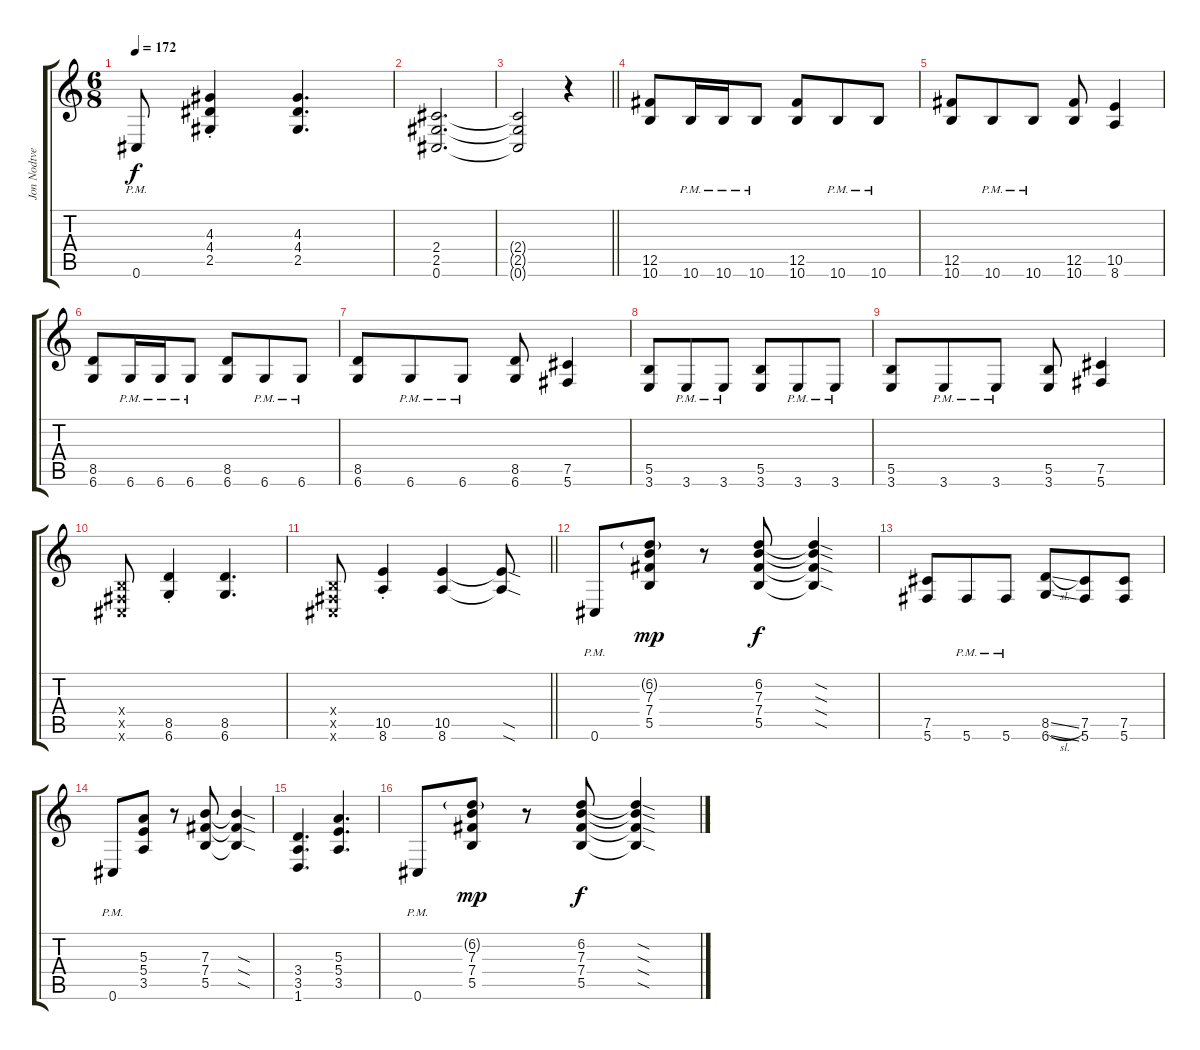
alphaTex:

\track ("Jon Nodtveidt" "Jon Nodtve") {instrument distortionguitar}
\staff {score tabs}
\tuning (Db4 Ab3 E3 B2 Gb2 Db2) {hide}
\ts (6 8)
\tempo 172
\clef g2
\ks c
0.6{pm}.8{dy f} (4.3{st} 4.4{st} 2.5{st}).4 (4.3 4.4 2.5).4{d} |
(2.4 2.5 0.6).2{d} |
\barLineRight lightlight
(2.4{t} 2.5{t} 0.6{t}).2 r.4 |
(12.5 10.6).8 10.6{pm}.16 10.6{pm}.16 10.6{pm}.8 (12.5 10.6).8 10.6{pm}.8 10.6{pm}.8 |
(12.5 10.6).8 10.6{pm}.8 10.6{pm}.8 (12.5 10.6).8 (10.5 8.6).4 |
(8.5 6.6).8 6.6{pm}.16 6.6{pm}.16 6.6{pm}.8 (8.5 6.6).8 6.6{pm}.8 6.6{pm}.8 |
(8.5 6.6).8 6.6{pm}.8 6.6{pm}.8 (8.5 6.6).8 (7.5 5.6).4 |
(5.5 3.6).8 3.6{pm}.8 3.6{pm}.8 (5.5 3.6).8 3.6{pm}.8 3.6{pm}.8 |
(5.5 3.6).8 3.6{pm}.8 3.6{pm}.8 (5.5 3.6).8 (7.5 5.6).4 |
(0.4{x} 0.5{x} 0.6{x}).8 (8.5{st} 6.6{st}).4 (8.5 6.6).4{d} |
\barLineRight lightlight
(0.4{x} 0.5{x} 0.6{x}).8 (10.5{st} 8.6{st}).4 (10.5 8.6).4 (10.5{sod t} 8.6{sod t}).8 |
0.6{pm}.8 (6.2{g} 7.3 7.4 5.5).8{dy mp} r.8 (6.2 7.3 7.4 5.5).8{dy f} (6.2{sod t} 7.3{sod t} 7.4{sod t} 5.5{sod t}).4 |
(7.5 5.6).8 5.6{pm}.8 5.6{pm}.8 (8.5{sl} 6.6{ss}).8 (7.5 5.6).8 (7.5 5.6).8 |
0.6{pm}.8 (5.3 5.4 3.5).8 r.8 (7.3 7.4 5.5).8 (7.3{sod t} 7.4{sod t} 5.5{sod t}).4 |
(3.4 3.5 1.6).4{d} (5.3 5.4 3.5).4{d} |
0.6{pm}.8 (6.2{g} 7.3 7.4 5.5).8{dy mp} r.8 (6.2 7.3 7.4 5.5).8{dy f} (6.2{sod t} 7.3{sod t} 7.4{sod t} 5.5{sod t}).4
